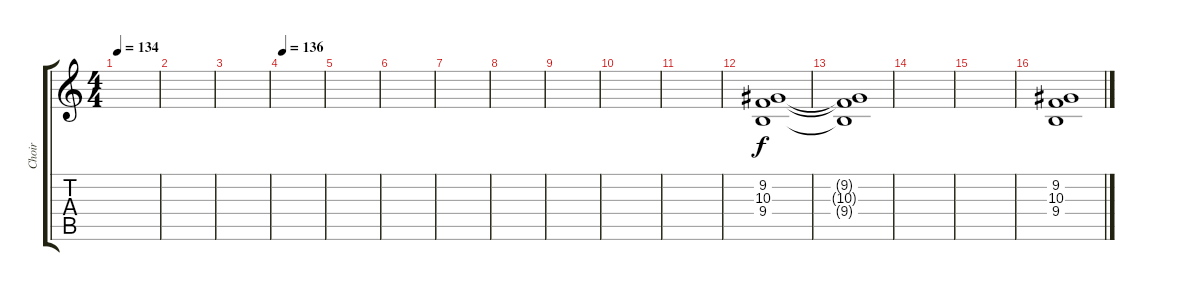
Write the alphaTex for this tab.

\track ("Choir" "Choir") {instrument pad4choir}
\staff {score tabs}
\tuning (E4 B3 G3 D3 A2 E2) {hide}
\ts (4 4)
\tempo 134
\clef g2
\ks c
|
|
|
\tempo 136
|
|
|
|
|
|
|
|
(9.2 10.3 9.4).1 |
(9.2{t} 10.3{t} 9.4{t}).1 |
|
|
(9.2 10.3 9.4).1
